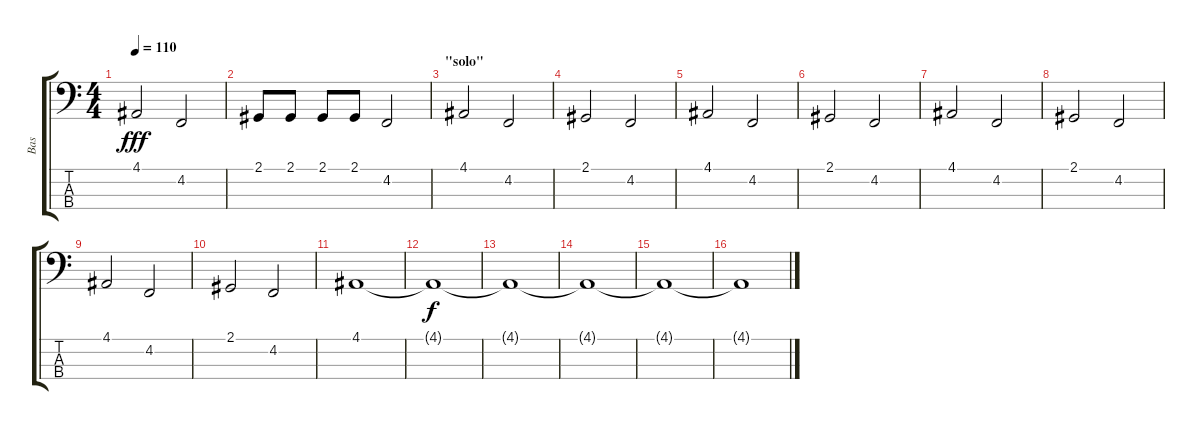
\track ("Bas" "Bas") {instrument electricbassfinger}
\staff {score tabs}
\tuning (Gb1 Db1 Ab0 Eb0) {hide}
\ts (4 4)
\tempo 110
\clef f4
\ks c
4.1.2{dy fff} 4.2.2 |
2.1.8 2.1.8 2.1.8 2.1.8 4.2.2 |
\section ("" "\"solo\"")
4.1.2{instrument electricbasspick} 4.2.2 |
2.1.2 4.2.2 |
4.1.2 4.2.2 |
2.1.2 4.2.2 |
4.1.2 4.2.2 |
2.1.2 4.2.2 |
4.1.2 4.2.2 |
2.1.2 4.2.2 |
4.1.1{volume 12} |
4.1{t}.1{dy f} |
4.1{t}.1{volume 8} |
4.1{t}.1 |
4.1{t}.1{volume 4} |
4.1{t}.1
